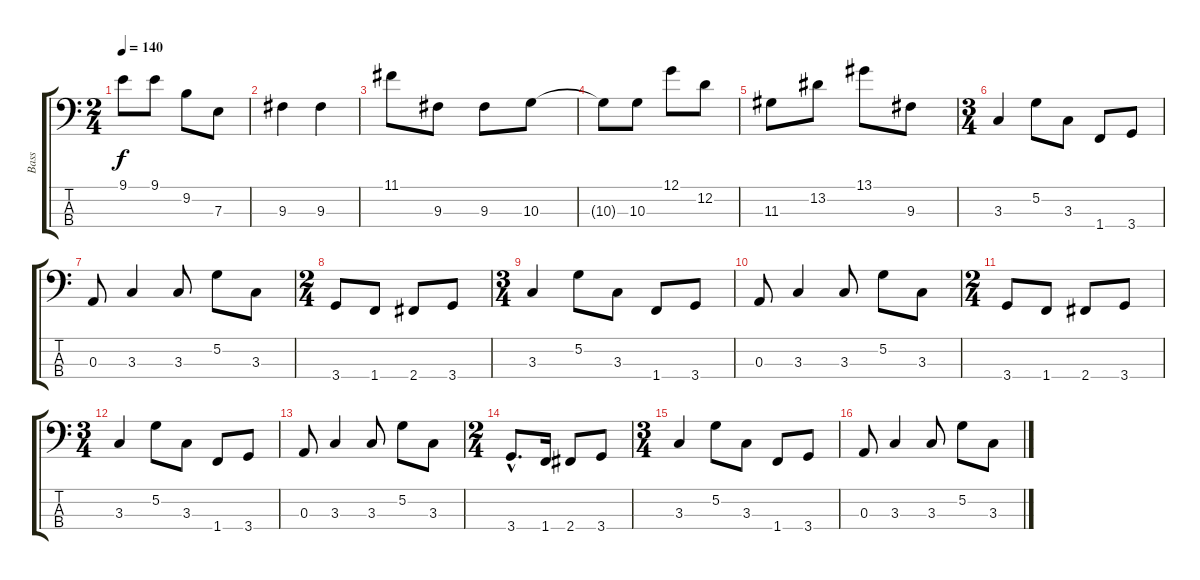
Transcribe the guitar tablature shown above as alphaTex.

\track ("Bass" "Bass") {instrument acousticbass}
\staff {score tabs}
\tuning (G2 D2 A1 E1) {hide}
\ts (2 4)
\tempo 140
\clef f4
\ks c
9.1{t}.8{dy f} 9.1.8 9.2.8 7.3.8 |
9.3.4 9.3.4 |
11.1.8 9.3.8 9.3.8 10.3.8 |
10.3{t}.8 10.3.8 12.1.8 12.2.8 |
11.3.8 13.2.8 13.1.8 9.3.8 |
\ts (3 4)
3.3.4 5.2.8 3.3.8 1.4.8 3.4.8 |
0.3.8 3.3.4 3.3.8 5.2.8 3.3.8 |
\ts (2 4)
3.4.8 1.4.8 2.4.8 3.4.8 |
\ts (3 4)
3.3.4 5.2.8 3.3.8 1.4.8 3.4.8 |
0.3.8 3.3.4 3.3.8 5.2.8 3.3.8 |
\ts (2 4)
3.4.8 1.4.8 2.4.8 3.4.8 |
\ts (3 4)
3.3.4 5.2.8 3.3.8 1.4.8 3.4.8 |
0.3.8 3.3.4 3.3.8 5.2.8 3.3.8 |
\ts (2 4)
3.4{hac}.8{d} 1.4.16 2.4.8 3.4.8 |
\ts (3 4)
3.3.4 5.2.8 3.3.8 1.4.8 3.4.8 |
0.3.8 3.3.4 3.3.8 5.2.8 3.3.8
